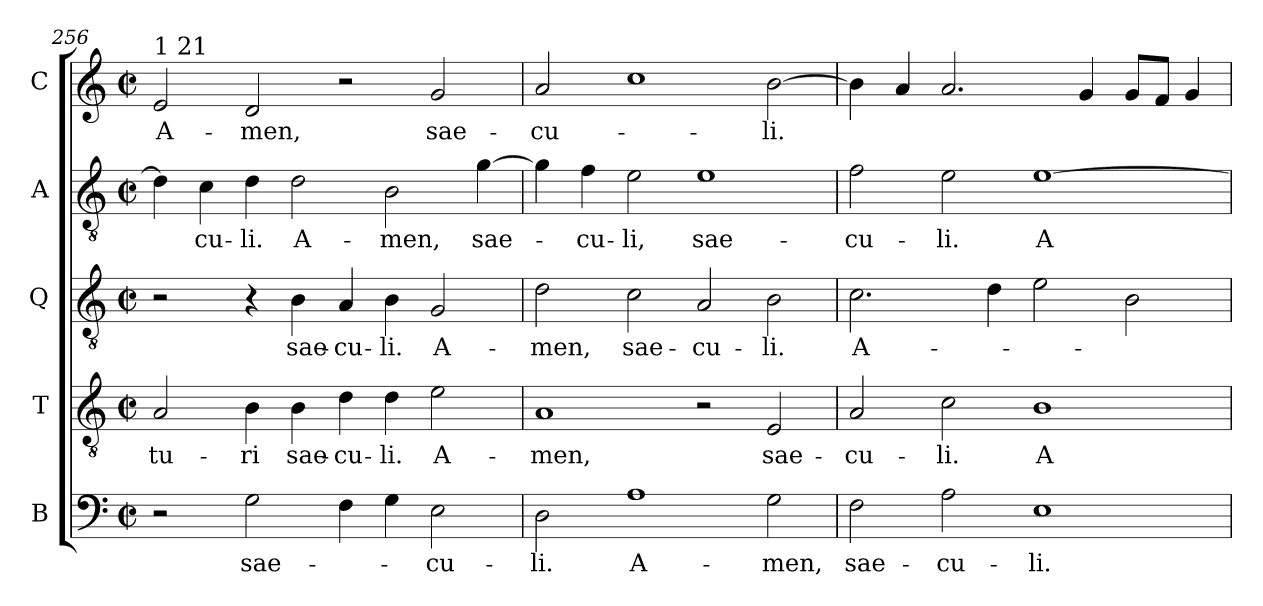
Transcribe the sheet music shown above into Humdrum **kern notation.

**kern	**text	**kern	**text	**kern	**text	**kern	**text	**kern	**text
*part5	*part5	*part4	*part4	*part3	*part3	*part2	*part2	*part1	*part1
*staff5	*staff5	*staff4	*staff4	*staff3	*staff3	*staff2	*staff2	*staff1	*staff1
*I"B	*	*I"T	*	*I"Q	*	*I"A	*	*I"C	*
*I'B	*	*I'T	*	*I'Q	*	*I'A	*	*I'C	*
!!LO:LB:g=z
*clefF4	*	*clefGv2	*	*clefGv2	*	*clefGv2	*	*clefG2	*
*M2/2	*	*M2/2	*	*M2/2	*	*M2/2	*	*M2/2	*
*met(c|)	*	*met(c|)	*	*met(c|)	*	*met(c|)	*	*met(c|)	*
=256	=256	=256	=256	=256	=256	=256	=256	=256	=256
!	!	!	!	!	!	!	!	!LO:TX:a:t=1 21	!
!	!	!	!LO:LY:b:cj	!	!	!	!	!	!LO:LY:b:cj
2r	.	2A/	-tu-	2r	.	4d\]	.	2e/	A-
!	!	!	!	!	!	!	!LO:LY:b:cj	!	!
.	.	.	.	.	.	4c\	-cu-	.	.
!	!LO:LY:b:cj	!	!LO:LY:b:cj	!	!	!	!LO:LY:b:cj	!	!LO:LY:b:cj
2G\	sae-	4B\	-ri	4r	.	4d\	-li.	2d/	-men,
!	!	!	!LO:LY:b	!	!LO:LY:b	!	!LO:LY:b:cj	!	!
.	.	4B\	sae-	4B\	sae-	2d\	A-	.	.
!	!	!	!LO:LY:b:cj	!	!LO:LY:b:cj	!	!	!	!
4F\	.	4d\	-cu-	4A/	-cu-	.	.	2r	.
!	!	!	!LO:LY:b:cj	!	!LO:LY:b:cj	!	!LO:LY:b:cj	!	!
4G\	.	4d\	-li.	4B\	-li.	2B\	-men,	.	.
!	!LO:LY:b:cj	!	!LO:LY:b:cj	!	!LO:LY:b:cj	!	!	!	!LO:LY:b:cj
2E\	-cu-	2e\	A-	2G/	A-	.	.	2g/	sae-
!	!	!	!	!	!	!	!LO:LY:b:cj	!	!
.	.	.	.	.	.	[>4g\	sae-	.	.
=257	=257	=257	=257	=257	=257	=257	=257	=257	=257
!	!LO:LY:b:cj	!	!LO:LY:b:cj	!	!LO:LY:b:cj	!	!	!	!LO:LY:b:cj
2D\	-li.	1A	-men,	2d\	-men,	4g\]	.	2a/	-cu-
!	!	!	!	!	!	!	!LO:LY:b:cj	!	!
.	.	.	.	.	.	4f\	-cu-	.	.
!	!LO:LY:b:cj	!	!	!	!LO:LY:b:cj	!	!LO:LY:b:cj	!	!
1A	A-	.	.	2c\	sae-	2e\	-li,	1cc	.
!	!	!	!	!	!LO:LY:b:cj	!	!LO:LY:b:cj	!	!
.	.	2r	.	2A/	-cu-	1e	sae-	.	.
!	!LO:LY:b:cj	!	!LO:LY:b:cj	!	!LO:LY:b:cj	!	!	!	!LO:LY:b:cj
2G\	-men,	2E/	sae-	2B\	-li.	.	.	[>2b\	-li.
=258	=258	=258	=258	=258	=258	=258	=258	=258	=258
!	!LO:LY:b:cj	!	!LO:LY:b:cj	!	!LO:LY:b:cj	!	!LO:LY:b:cj	!	!
2F\	sae-	2A/	-cu-	2.c\	A-	2f\	-cu-	4b\]	.
.	.	.	.	.	.	.	.	4a/	.
!	!LO:LY:b:cj	!	!LO:LY:b:cj	!	!	!	!LO:LY:b:cj	!	!
2A\	-cu-	2c\	-li.	.	.	2e\	-li.	2.a/	.
.	.	.	.	4d\	.	.	.	.	.
!	!LO:LY:b:rj	!	!LO:LY:b:cj	!	!	!	!LO:LY:b:cj	!	!
1E	-li.	1B	A-	2e\	.	[>1e	A-	.	.
.	.	.	.	.	.	.	.	4g/	.
.	.	.	.	2B\	.	.	.	8g/L	.
.	.	.	.	.	.	.	.	8f/J	.
.	.	.	.	.	.	.	.	4g/	.
=	=	=	=	=	=	=	=	=	=
*-	*-	*-	*-	*-	*-	*-	*-	*-	*-
